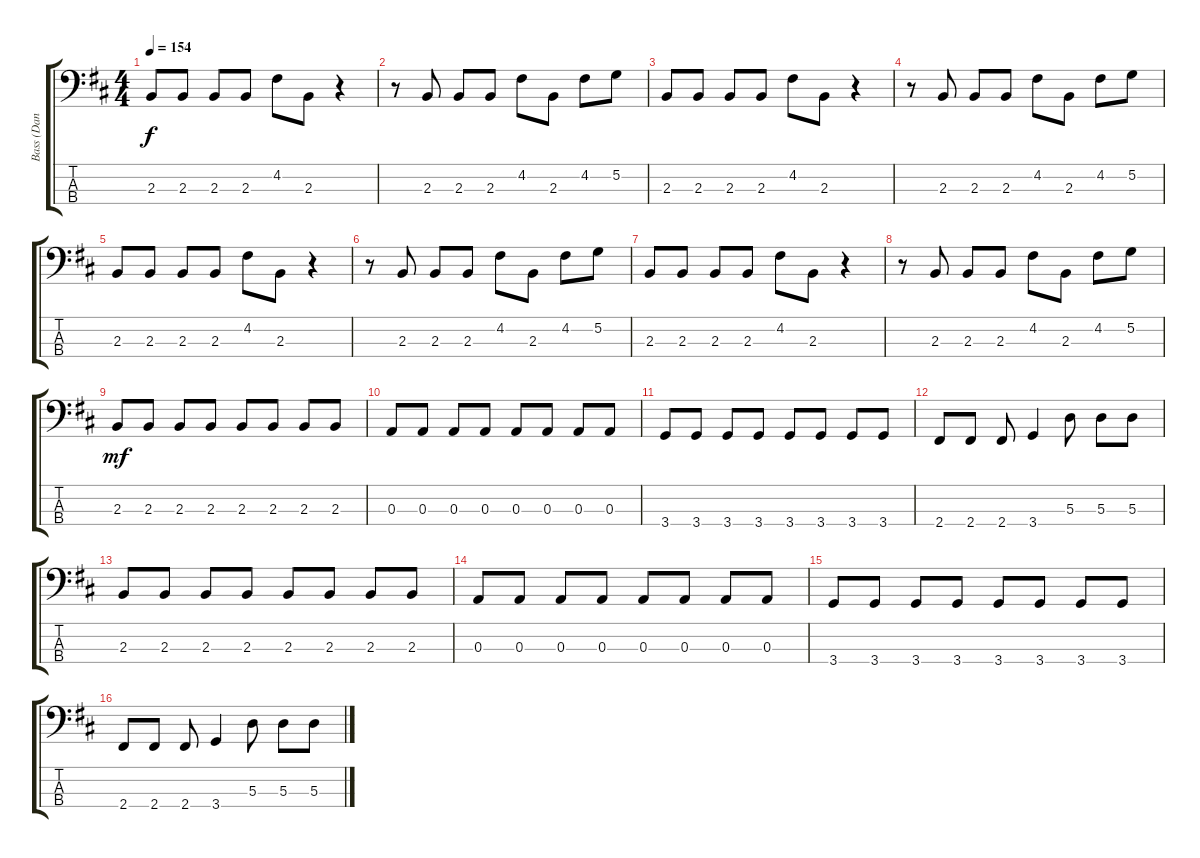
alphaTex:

\track ("Bass (Dan Andriano)" "Bass (Dan ") {instrument electricbassfinger}
\staff {score tabs}
\tuning (G2 D2 A1 E1) {hide}
\ts (4 4)
\tempo 154
\clef f4
\ks bminor
2.3.8{dy f} 2.3.8 2.3.8 2.3.8 4.2.8 2.3.8 r.4 |
r.8 2.3.8 2.3.8 2.3.8 4.2.8 2.3.8 4.2.8 5.2.8 |
2.3.8 2.3.8 2.3.8 2.3.8 4.2.8 2.3.8 r.4 |
r.8 2.3.8 2.3.8 2.3.8 4.2.8 2.3.8 4.2.8 5.2.8 |
2.3.8 2.3.8 2.3.8 2.3.8 4.2.8 2.3.8 r.4 |
r.8 2.3.8 2.3.8 2.3.8 4.2.8 2.3.8 4.2.8 5.2.8 |
2.3.8 2.3.8 2.3.8 2.3.8 4.2.8 2.3.8 r.4 |
r.8 2.3.8 2.3.8 2.3.8 4.2.8 2.3.8 4.2.8 5.2.8 |
2.3.8{dy mf} 2.3.8 2.3.8 2.3.8 2.3.8 2.3.8 2.3.8 2.3.8 |
0.3.8 0.3.8 0.3.8 0.3.8 0.3.8 0.3.8 0.3.8 0.3.8 |
3.4.8 3.4.8 3.4.8 3.4.8 3.4.8 3.4.8 3.4.8 3.4.8 |
2.4.8 2.4.8 2.4.8 3.4.4 5.3.8 5.3.8 5.3.8 |
2.3.8 2.3.8 2.3.8 2.3.8 2.3.8 2.3.8 2.3.8 2.3.8 |
0.3.8 0.3.8 0.3.8 0.3.8 0.3.8 0.3.8 0.3.8 0.3.8 |
3.4.8 3.4.8 3.4.8 3.4.8 3.4.8 3.4.8 3.4.8 3.4.8 |
2.4.8 2.4.8 2.4.8 3.4.4 5.3.8 5.3.8 5.3.8
